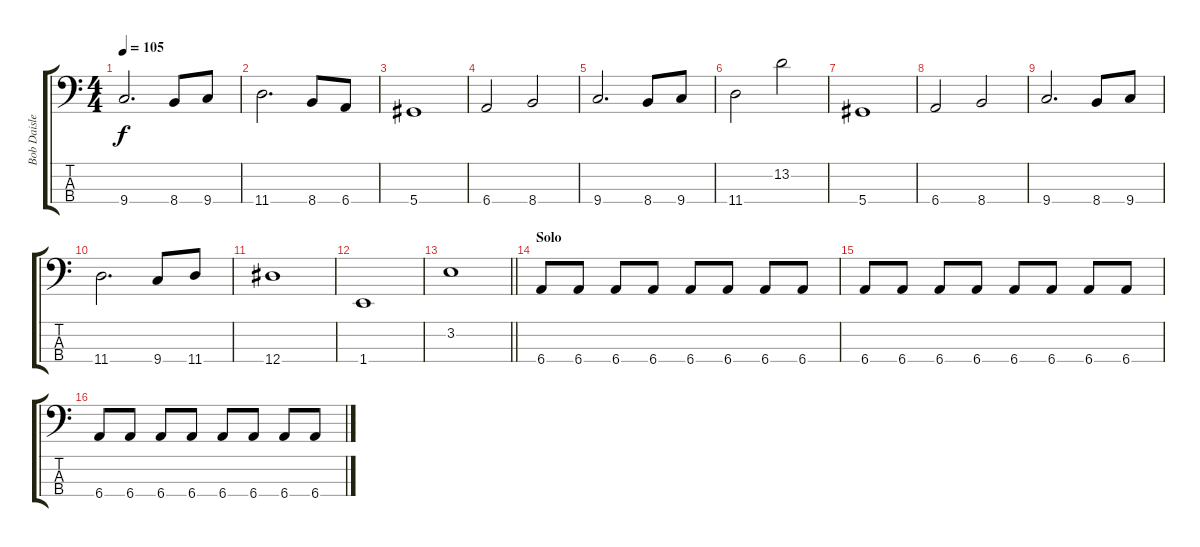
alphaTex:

\track ("Bob Daisley" "Bob Daisle") {instrument electricbassfinger}
\staff {score tabs}
\tuning (Gb2 Db2 Ab1 Eb1) {hide}
\ts (4 4)
\tempo 105
\clef f4
\ks c
9.4.2{d dy f} 8.4.8 9.4.8 |
11.4.2{d} 8.4.8 6.4.8 |
5.4.1 |
6.4.2 8.4.2 |
9.4.2{d} 8.4.8 9.4.8 |
11.4.2 13.2.2 |
5.4.1 |
6.4.2 8.4.2 |
9.4.2{d} 8.4.8 9.4.8 |
11.4.2{d} 9.4.8 11.4.8 |
12.4.1 |
1.4.1 |
\barLineRight lightlight
3.2.1 |
\section ("" "Solo")
6.4.8 6.4.8 6.4.8 6.4.8 6.4.8 6.4.8 6.4.8 6.4.8 |
6.4.8 6.4.8 6.4.8 6.4.8 6.4.8 6.4.8 6.4.8 6.4.8 |
6.4.8 6.4.8 6.4.8 6.4.8 6.4.8 6.4.8 6.4.8 6.4.8
